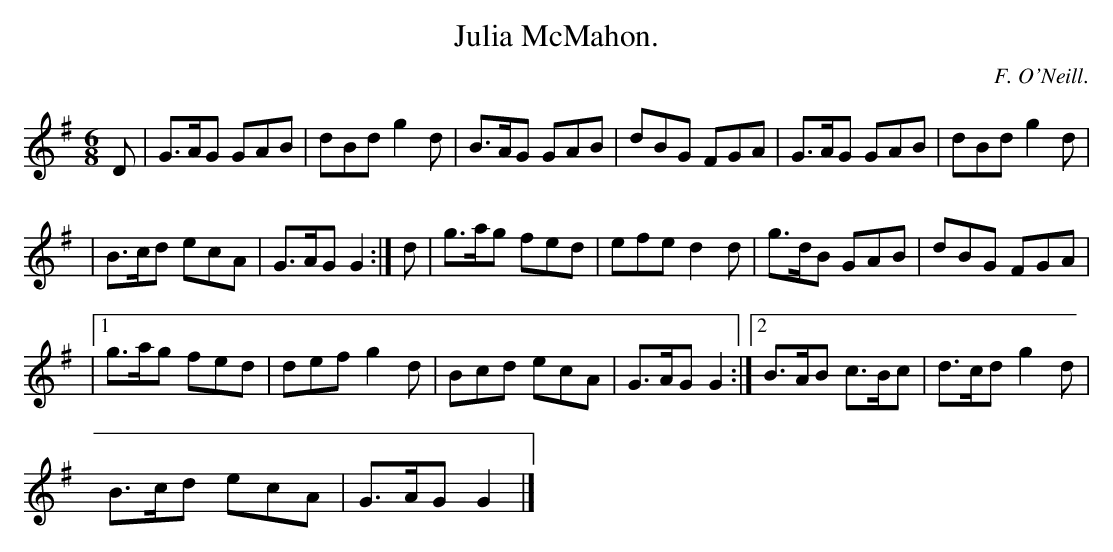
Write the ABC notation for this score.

X:1
T: Julia McMahon.
C: F. O'Neill.
M: 6/8
K: G
D|G>AG GAB|dBd g2 d|B>AG GAB|dBG FGA|G>AG GAB|dBd g2 d|
|B>cd ecA|G>AG G2:|d|g>ag fed|efe d2 d|g>dB GAB|dBG FGA|
|[1 g>ag fed|def g2 d|Bcd ecA|G>AG G2:|[2 B>AB c>Bc|d>cd g2 d|
B>cd ecA|G>AG G2|]
